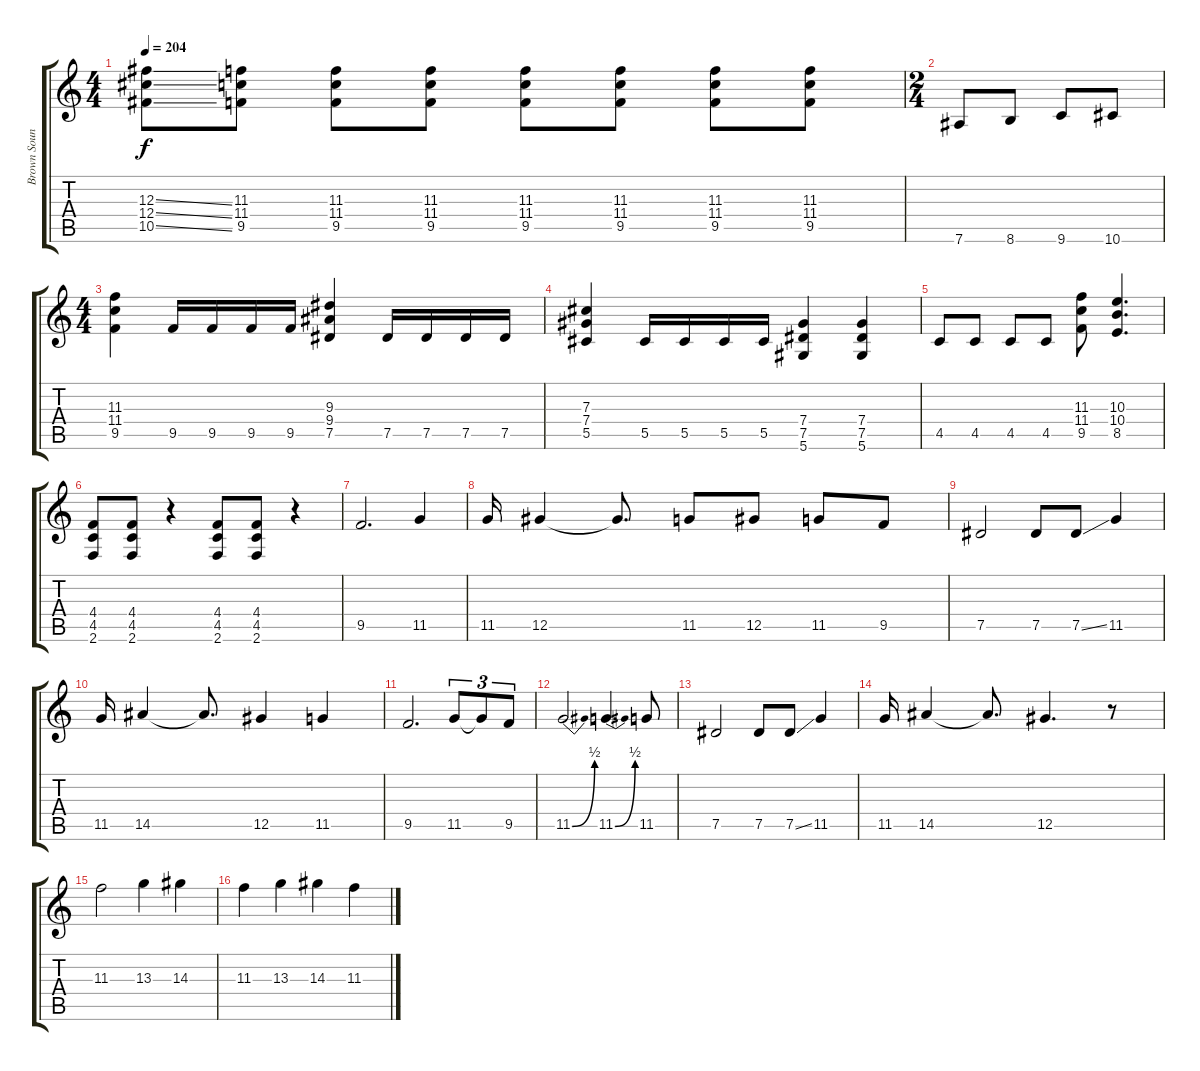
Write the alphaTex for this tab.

\track ("Brown Sound" "Brown Soun") {instrument distortionguitar}
\staff {score tabs}
\tuning (Eb4 Bb3 Gb3 Db3 Ab2 Eb2) {hide}
\ts (4 4)
\tempo 204
\clef g2
\ks c
(12.3{ss} 12.4{ss} 10.5{ss}).8{dy f} (11.3 11.4 9.5).8 (11.3 11.4 9.5).8 (11.3 11.4 9.5).8 (11.3 11.4 9.5).8 (11.3 11.4 9.5).8 (11.3 11.4 9.5).8 (11.3 11.4 9.5).8 |
\ts (2 4)
7.6.8 8.6.8 9.6.8 10.6.8 |
\ts (4 4)
(11.3 11.4 9.5).4 9.5.16 9.5.16 9.5.16 9.5.16 (9.3 9.4 7.5).4 7.5.16 7.5.16 7.5.16 7.5.16 |
(7.3 7.4 5.5).4 5.5.16 5.5.16 5.5.16 5.5.16 (7.4 7.5 5.6).4 (7.4 7.5 5.6).4 |
4.5.8 4.5.8 4.5.8 4.5.8 (11.3 11.4 9.5).8 (10.3 10.4 8.5).4{d} |
(4.4 4.5 2.6).8 (4.4 4.5 2.6).8 r.4 (4.4 4.5 2.6).8 (4.4 4.5 2.6).8 r.4 |
9.5.2{d volume 16 balance 4} 11.5.4 |
11.5.16 12.5.4 12.5{t}.8{d} 11.5.8 12.5.8 11.5.8 9.5.8 |
7.5.2 7.5.8 7.5{ss}.8 11.5.4 |
11.5.16 14.5.4 14.5{t}.8{d} 12.5.4 11.5.4 |
9.5.2{d} 11.5.8{tu (3 2)} 11.5{t}.8{tu (3 2)} 9.5.8{tu (3 2)} |
11.5{be (bend 0 0 60 2)}.2 11.5{be (bend 0 0 60 2)}.4{d} 11.5.8 |
7.5.2 7.5.8 7.5{ss}.8 11.5.4 |
11.5.16 14.5.4 14.5{t}.8{d} 12.5.4{d} r.8 |
11.3.2 13.3.4 14.3.4 |
11.3.4 13.3.4 14.3.4 11.3.4
